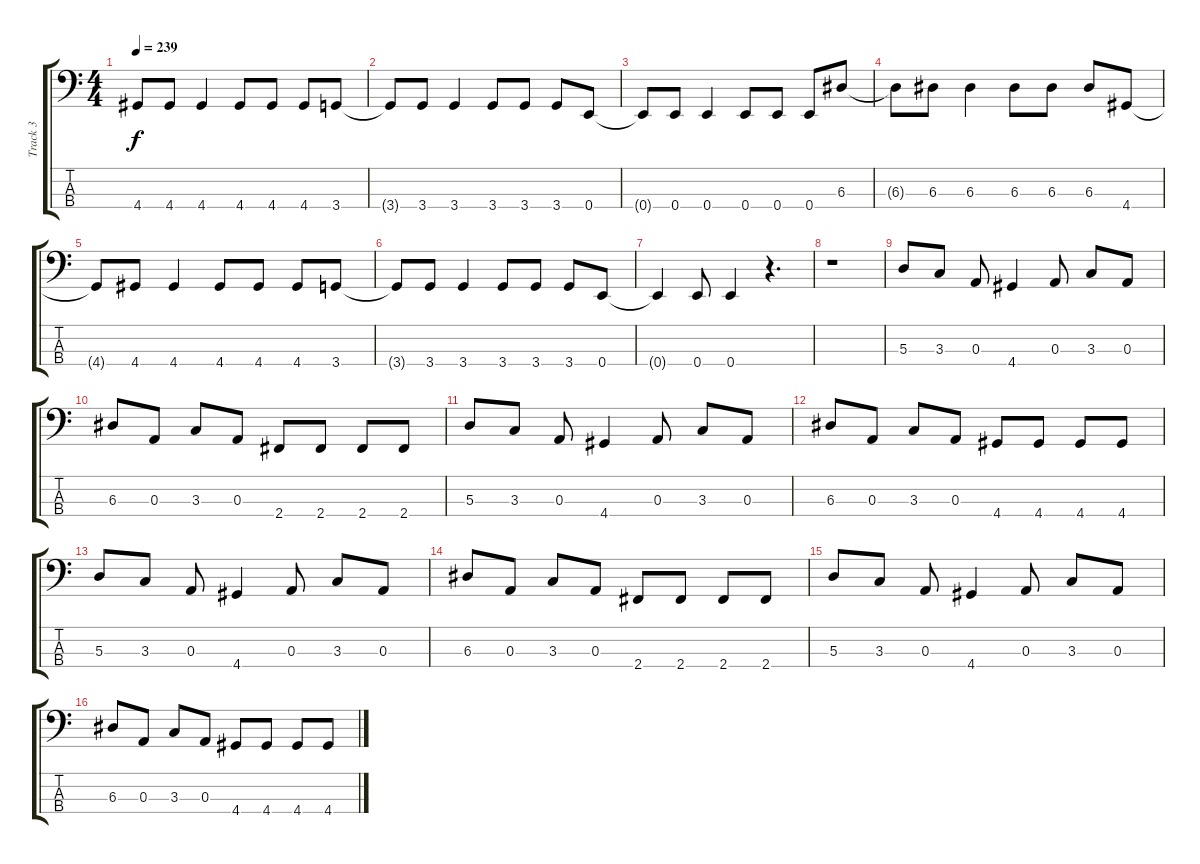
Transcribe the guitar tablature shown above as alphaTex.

\track ("Track 3" "Track 3") {instrument electricbassfinger}
\staff {score tabs}
\tuning (G2 D2 A1 E1) {hide}
\ts (4 4)
\tempo 239
\clef f4
\ks c
4.4{t}.8{dy f} 4.4.8 4.4.4 4.4.8 4.4.8 4.4.8 3.4.8 |
3.4{t}.8 3.4.8 3.4.4 3.4.8 3.4.8 3.4.8 0.4.8 |
0.4{t}.8 0.4.8 0.4.4 0.4.8 0.4.8 0.4.8 6.3.8 |
6.3{t}.8 6.3.8 6.3.4 6.3.8 6.3.8 6.3.8 4.4.8 |
4.4{t}.8 4.4.8 4.4.4 4.4.8 4.4.8 4.4.8 3.4.8 |
3.4{t}.8 3.4.8 3.4.4 3.4.8 3.4.8 3.4.8 0.4.8 |
0.4{t}.4 0.4.8 0.4.4 r.4{d} |
r.1 |
5.3.8 3.3.8 0.3.8 4.4.4 0.3.8 3.3.8 0.3.8 |
6.3.8 0.3.8 3.3.8 0.3.8 2.4.8 2.4.8 2.4.8 2.4.8 |
5.3.8 3.3.8 0.3.8 4.4.4 0.3.8 3.3.8 0.3.8 |
6.3.8 0.3.8 3.3.8 0.3.8 4.4.8 4.4.8 4.4.8 4.4.8 |
5.3.8 3.3.8 0.3.8 4.4.4 0.3.8 3.3.8 0.3.8 |
6.3.8 0.3.8 3.3.8 0.3.8 2.4.8 2.4.8 2.4.8 2.4.8 |
5.3.8 3.3.8 0.3.8 4.4.4 0.3.8 3.3.8 0.3.8 |
6.3.8 0.3.8 3.3.8 0.3.8 4.4.8 4.4.8 4.4.8 4.4.8
